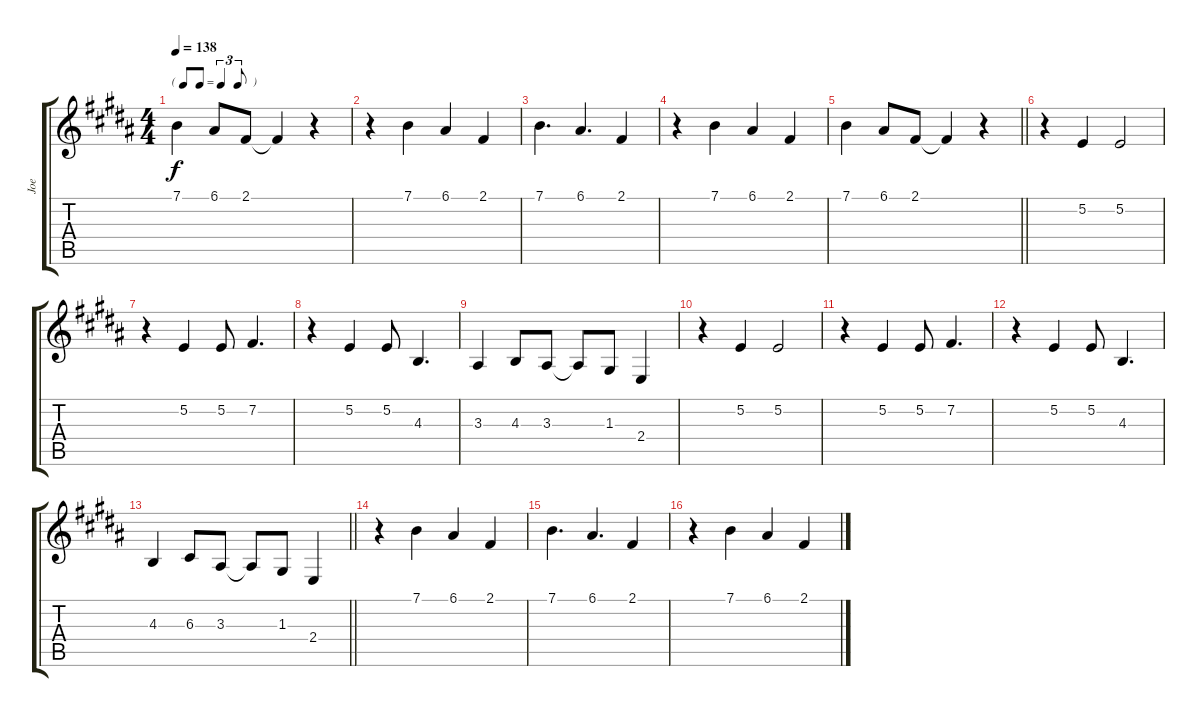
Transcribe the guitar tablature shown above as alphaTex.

\track ("Joe" "Joe") {instrument lead1square}
\staff {score tabs}
\tuning (E4 B3 G3 D3 A2 E2) {hide}
\ts (4 4)
\tf triplet8th
\tempo 138
\clef g2
\ks b
7.1.4{dy f} 6.1.8 2.1.8 2.1{t}.4 r.4 |
r.4 7.1.4 6.1.4 2.1.4 |
7.1.4{d} 6.1.4{d} 2.1.4 |
r.4 7.1.4 6.1.4 2.1.4 |
\barLineRight lightlight
7.1.4 6.1.8 2.1.8 2.1{t}.4 r.4 |
r.4 5.2.4 5.2.2 |
r.4 5.2.4 5.2.8 7.2.4{d} |
r.4 5.2.4 5.2.8 4.3.4{d} |
3.3.4 4.3.8 3.3.8 3.3{t}.8 1.3.8 2.4.4 |
r.4 5.2.4 5.2.2 |
r.4 5.2.4 5.2.8 7.2.4{d} |
r.4 5.2.4 5.2.8 4.3.4{d} |
\barLineRight lightlight
4.3.4 6.3.8 3.3.8 3.3{t}.8 1.3.8 2.4.4 |
r.4 7.1.4 6.1.4 2.1.4 |
7.1.4{d} 6.1.4{d} 2.1.4 |
r.4 7.1.4 6.1.4 2.1.4
